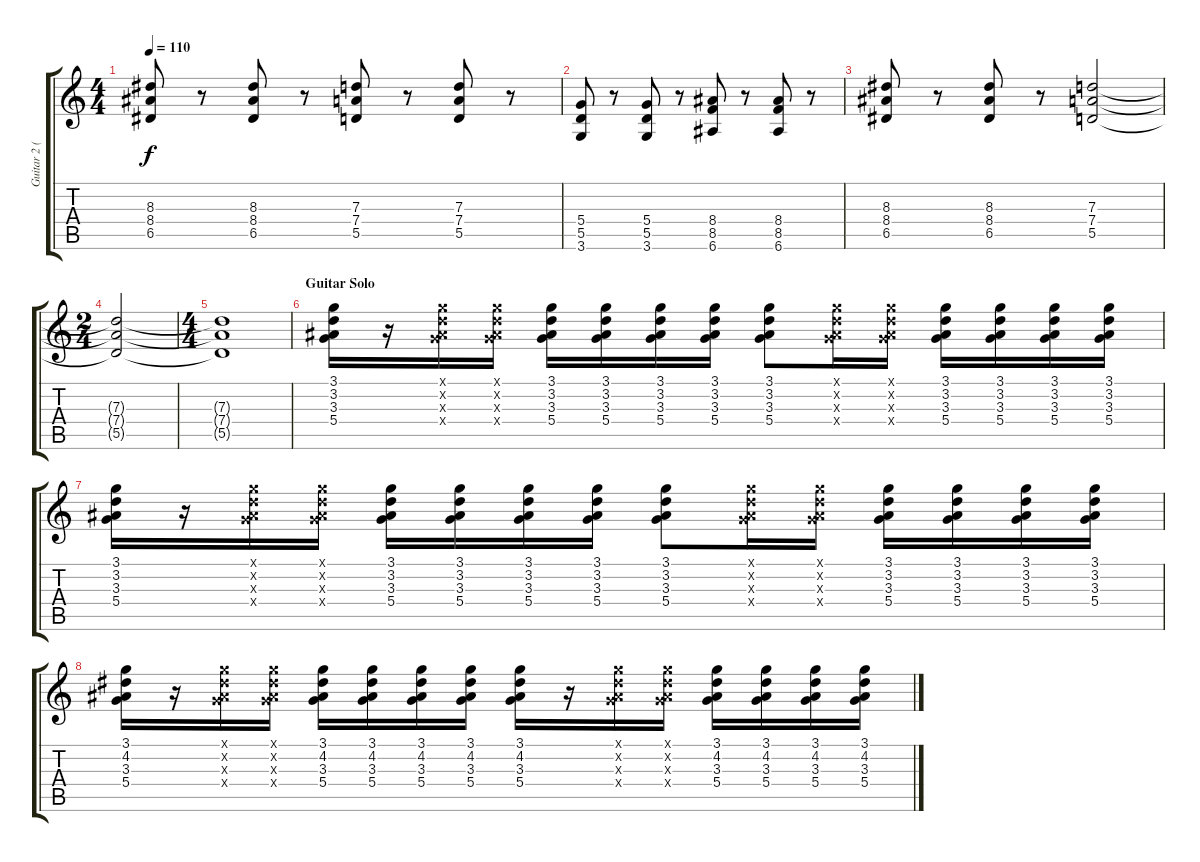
\track ("Guitar 2 (clean)" "Guitar 2 (") {instrument electricguitarclean}
\staff {score tabs}
\tuning (E4 B3 G3 D3 A2 E2) {hide}
\ts (4 4)
\tempo 110
\clef g2
\ks c
(8.3 8.4 6.5).8{dy f} r.8 (8.3 8.4 6.5).8 r.8 (7.3 7.4 5.5).8 r.8 (7.3 7.4 5.5).8 r.8 |
(5.4 5.5 3.6).8 r.8 (5.4 5.5 3.6).8 r.8 (8.4 8.5 6.6).8 r.8 (8.4 8.5 6.6).8 r.8 |
(8.3 8.4 6.5).8 r.8 (8.3 8.4 6.5).8 r.8 (7.3 7.4 5.5).2 |
\ts (2 4)
(7.3{t} 7.4{t} 5.5{t}).2 |
\ts (4 4)
(7.3{t} 7.4{t} 5.5{t}).1 |
\section ("" "Guitar Solo")
(3.1 3.2 3.3 5.4).16 r.16 (3.1{x} 3.2{x} 3.3{x} 5.4{x}).16 (3.1{x} 3.2{x} 3.3{x} 5.4{x}).16 (3.1 3.2 3.3 5.4).16 (3.1 3.2 3.3 5.4).16 (3.1 3.2 3.3 5.4).16 (3.1 3.2 3.3 5.4).16 (3.1 3.2 3.3 5.4).8 (3.1{x} 3.2{x} 3.3{x} 5.4{x}).16 (3.1{x} 3.2{x} 3.3{x} 5.4{x}).16 (3.1 3.2 3.3 5.4).16 (3.1 3.2 3.3 5.4).16 (3.1 3.2 3.3 5.4).16 (3.1 3.2 3.3 5.4).16 |
(3.1 3.2 3.3 5.4).16 r.16 (3.1{x} 3.2{x} 3.3{x} 5.4{x}).16 (3.1{x} 3.2{x} 3.3{x} 5.4{x}).16 (3.1 3.2 3.3 5.4).16 (3.1 3.2 3.3 5.4).16 (3.1 3.2 3.3 5.4).16 (3.1 3.2 3.3 5.4).16 (3.1 3.2 3.3 5.4).8 (3.1{x} 3.2{x} 3.3{x} 5.4{x}).16 (3.1{x} 3.2{x} 3.3{x} 5.4{x}).16 (3.1 3.2 3.3 5.4).16 (3.1 3.2 3.3 5.4).16 (3.1 3.2 3.3 5.4).16 (3.1 3.2 3.3 5.4).16 |
(3.1 4.2 3.3 5.4).16 r.16 (3.1{x} 4.2{x} 3.3{x} 5.4{x}).16 (3.1{x} 4.2{x} 3.3{x} 5.4{x}).16 (3.1 4.2 3.3 5.4).16 (3.1 4.2 3.3 5.4).16 (3.1 4.2 3.3 5.4).16 (3.1 4.2 3.3 5.4).16 (3.1 4.2 3.3 5.4).16 r.16 (3.1{x} 4.2{x} 3.3{x} 5.4{x}).16 (3.1{x} 4.2{x} 3.3{x} 5.4{x}).16 (3.1 4.2 3.3 5.4).16 (3.1 4.2 3.3 5.4).16 (3.1 4.2 3.3 5.4).16 (3.1 4.2 3.3 5.4).16
